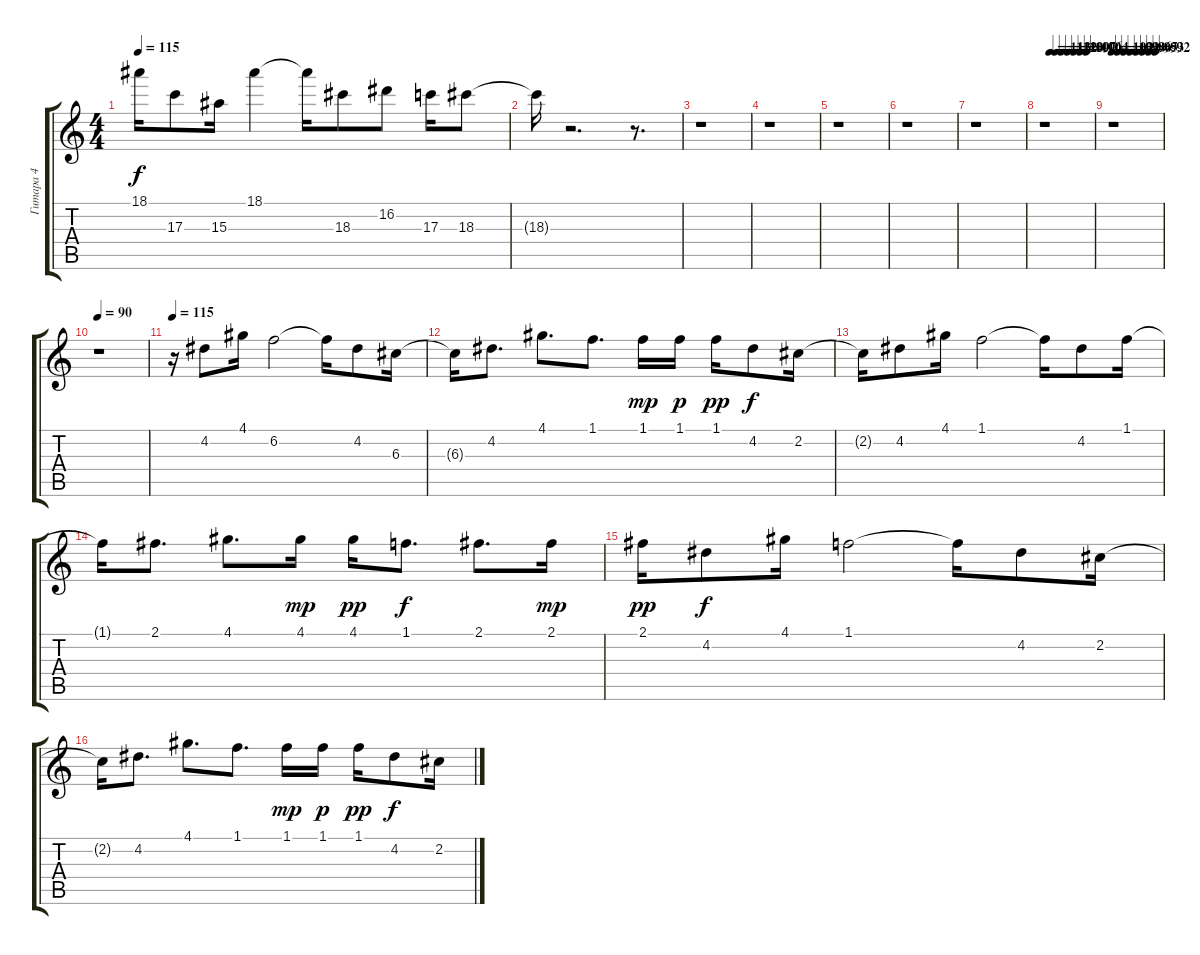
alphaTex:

\track ("Гитара 4" "Гитара 4") {instrument distortionguitar}
\staff {score tabs}
\tuning (E4 B3 G3 D3 A2 E2) {hide}
\ts (4 4)
\tempo 115
\clef g2
\ks c
18.1{t}.16{dy f} 17.3.8 15.3.16 18.1.4 18.1{t}.16 18.3.8 16.2.8 17.3.16 18.3.8 |
18.3{t}.16 r.2{d} r.8{d} |
r.1 |
r.1 |
r.1 |
r.1 |
r.1 |
\tempo (113 0.125)
\tempo (112 0.25)
\tempo (110 0.375)
\tempo (109 0.5)
\tempo (107 0.625)
\tempo (106 0.75)
\tempo (104 0.875)
r.1 |
\tempo 102
\tempo (101 0.125)
\tempo (99 0.25)
\tempo (98 0.375)
\tempo (96 0.5)
\tempo (95 0.625)
\tempo (93 0.75)
\tempo (92 0.875)
r.1 |
\tempo 90
r.1 |
\tempo 115
r.16 4.2.8 4.1.16 6.2.2 6.2{t}.16 4.2.8 6.3.16 |
6.3{t}.16 4.2.8{d} 4.1.8{d} 1.1.8{d} 1.1.16{dy mp} 1.1.16{dy p} 1.1.16{dy pp} 4.2.8{dy f} 2.2.16 |
2.2{t}.16 4.2.8 4.1.16 1.1.2 1.1{t}.16 4.2.8 1.1.16 |
1.1{t}.16 2.1.8{d} 4.1.8{d} 4.1.16{dy mp} 4.1.16{dy pp} 1.1.8{d dy f} 2.1.8{d} 2.1.16{dy mp} |
2.1.16{dy pp} 4.2.8{dy f} 4.1.16 1.1.2 1.1{t}.16 4.2.8 2.2.16 |
2.2{t}.16 4.2.8{d} 4.1.8{d} 1.1.8{d} 1.1.16{dy mp} 1.1.16{dy p} 1.1.16{dy pp} 4.2.8{dy f} 2.2.16
